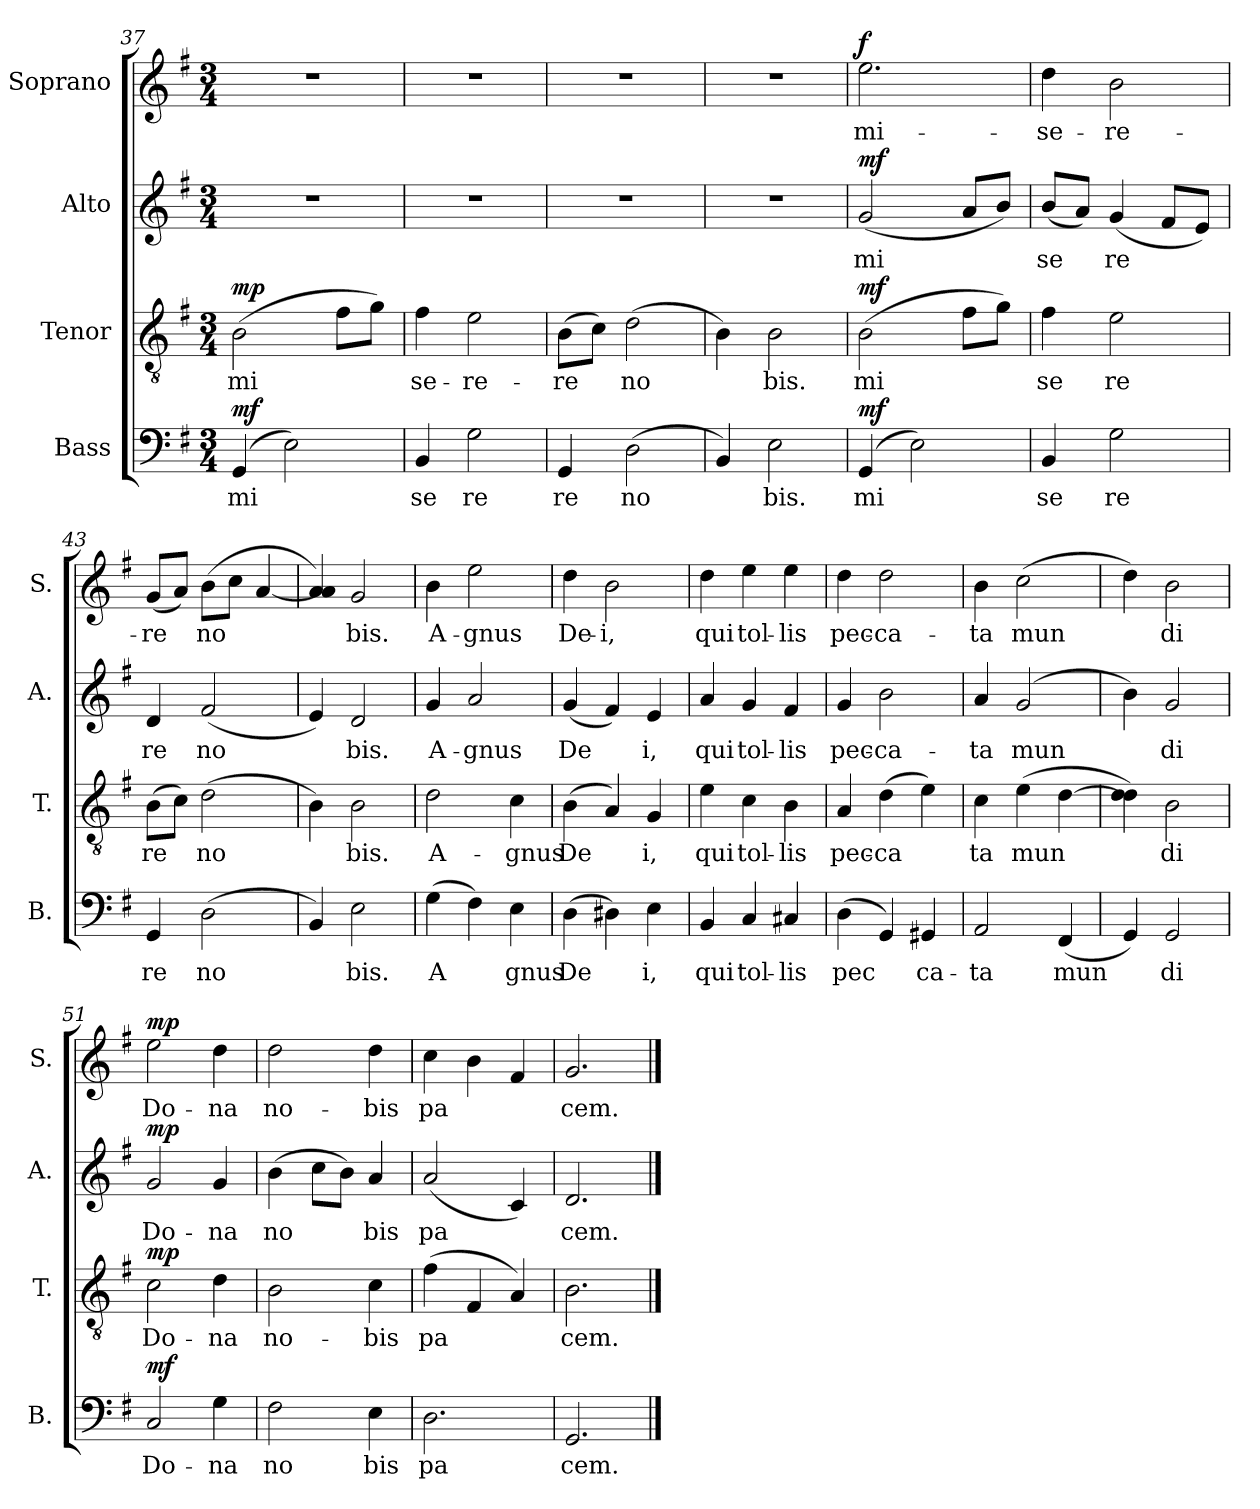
**kern	**text	**dynam	**kern	**text	**dynam	**kern	**text	**dynam	**kern	**text	**dynam
*part4	*part4	*part4	*part3	*part3	*part3	*part2	*part2	*part2	*part1	*part1	*part1
*staff4	*staff4	*staff4	*staff3	*staff3	*staff3	*staff2	*staff2	*staff2	*staff1	*staff1	*staff1
*I"Bass	*	*	*I"Tenor	*	*	*I"Alto	*	*	*I"Soprano	*	*
*I'B.	*	*	*I'T.	*	*	*I'A.	*	*	*I'S.	*	*
!!LO:LB:g=z
*clefF4	*	*	*clefGv2	*	*	*clefG2	*	*	*clefG2	*	*
*k[f#]	*	*	*k[f#]	*	*	*k[f#]	*	*	*k[f#]	*	*
*G:	*	*	*G:	*	*	*G:	*	*	*G:	*	*
*M3/4	*	*	*M3/4	*	*	*M3/4	*	*	*M3/4	*	*
=37	=37	=37	=37	=37	=37	=37	=37	=37	=37	=37	=37
!	!LO:LY:b:cj	!LO:DY:a	!	!LO:LY:b:cj	!LO:DY:a	!	!	!	!	!	!
(>4GG/	mi-	mf	(>2B\	mi-	mp	2.r	.	.	2.r	.	.
!	!LO:LY:b:cj	!	!	!	!	!	!	!	!	!	!
2E\)	--	.	.	.	.	.	.	.	.	.	.
!	!	!	!	!LO:LY:b:cj	!	!	!	!	!	!	!
.	.	.	8f#\L	--	.	.	.	.	.	.	.
!	!	!	!	!LO:LY:b:cj	!	!	!	!	!	!	!
.	.	.	8g\J)	--	.	.	.	.	.	.	.
=38	=38	=38	=38	=38	=38	=38	=38	=38	=38	=38	=38
!	!LO:LY:b:cj	!	!	!LO:LY:b:cj	!	!	!	!	!	!	!
4BB/	-se	.	4f#\	-se-	.	2.r	.	.	2.r	.	.
!	!LO:LY:b:cj	!	!	!LO:LY:b:cj	!	!	!	!	!	!	!
2G\	re	.	2e\	-re-	.	.	.	.	.	.	.
=39	=39	=39	=39	=39	=39	=39	=39	=39	=39	=39	=39
!	!LO:LY:b:cj	!	!	!LO:LY:b:cj	!	!	!	!	!	!	!
4GG/	re	.	(>8B\L	-re	.	2.r	.	.	2.r	.	.
!	!	!	!	!LO:LY:b:cj	!	!	!	!	!	!	!
.	.	.	8c\J)	.	.	.	.	.	.	.	.
!	!LO:LY:b:cj	!	!	!LO:LY:b:cj	!	!	!	!	!	!	!
(>2D\	no	.	(>2d\	no-	.	.	.	.	.	.	.
=40	=40	=40	=40	=40	=40	=40	=40	=40	=40	=40	=40
!	!LO:LY:b:cj	!	!	!LO:LY:b:cj	!	!	!	!	!	!	!
4BB/)	.	.	4B\)	--	.	2.r	.	.	2.r	.	.
!	!LO:LY:b:cj	!	!	!LO:LY:b:cj	!	!	!	!	!	!	!
2E\	bis.	.	2B\	-bis.	.	.	.	.	.	.	.
=41	=41	=41	=41	=41	=41	=41	=41	=41	=41	=41	=41
!	!LO:LY:b:cj	!LO:DY:a	!	!LO:LY:b:cj	!LO:DY:a	!	!LO:LY:b:cj	!LO:DY:a	!	!LO:LY:b:cj	!LO:DY:a
(>4GG/	mi-	mf	(>2B\	mi-	mf	(>2g/	mi-	mf	2.ee\	mi-	f
!	!LO:LY:b:cj	!	!	!	!	!	!	!	!	!	!
2E\)	--	.	.	.	.	.	.	.	.	.	.
!	!	!	!	!LO:LY:b:cj	!	!	!LO:LY:b:cj	!	!	!	!
.	.	.	8f#\L	--	.	8a/L	--	.	.	.	.
!	!	!	!	!LO:LY:b:cj	!	!	!LO:LY:b:cj	!	!	!	!
.	.	.	8g\J)	--	.	8b/J)	--	.	.	.	.
=42	=42	=42	=42	=42	=42	=42	=42	=42	=42	=42	=42
!	!LO:LY:b:cj	!	!	!LO:LY:b:cj	!	!	!LO:LY:b:cj	!	!	!LO:LY:b:cj	!
4BB/	-se	.	4f#\	-se	.	(>8b/L	-se-	.	4dd\	-se-	.
!	!	!	!	!	!	!	!LO:LY:b:cj	!	!	!	!
.	.	.	.	.	.	8a/J)	--	.	.	.	.
!	!LO:LY:b:cj	!	!	!LO:LY:b:cj	!	!	!LO:LY:b:cj	!	!	!LO:LY:b:cj	!
2G\	re	.	2e\	re	.	(>4g/	-re-	.	2b\	-re-	.
!	!	!	!	!	!	!	!LO:LY:b:cj	!	!	!	!
.	.	.	.	.	.	8f#/L	--	.	.	.	.
!	!	!	!	!	!	!	!LO:LY:b:cj	!	!	!	!
.	.	.	.	.	.	8e/J)	--	.	.	.	.
=43	=43	=43	=43	=43	=43	=43	=43	=43	=43	=43	=43
!	!LO:LY:b:cj	!	!	!LO:LY:b:cj	!	!	!LO:LY:b:cj	!	!	!LO:LY:b:cj	!
4GG/	re	.	(>8B\L	re	.	4d/	-re	.	(>8g/L	-re	.
!	!	!	!	!LO:LY:b:cj	!	!	!	!	!	!LO:LY:b:cj	!
.	.	.	8c\J)	.	.	.	.	.	8a/J)	.	.
!	!LO:LY:b:cj	!	!	!LO:LY:b:cj	!	!	!LO:LY:b:cj	!	!	!LO:LY:b:cj	!
(>2D\	no-	.	(>2d\	no-	.	(>2f#/	no-	.	(>8b\L	no-	.
!	!	!	!	!	!	!	!	!	!	!LO:LY:b:cj	!
.	.	.	.	.	.	.	.	.	8cc\J	--	.
!	!	!	!	!	!	!	!	!	!	!LO:LY:b:cj	!
.	.	.	.	.	.	.	.	.	[<4a/	--	.
=44	=44	=44	=44	=44	=44	=44	=44	=44	=44	=44	=44
!	!LO:LY:b:cj	!	!	!LO:LY:b:cj	!	!	!LO:LY:b:cj	!	!	!LO:LY:b:cj	!
4BB/)	--	.	4B\)	--	.	4e/)	--	.	4a/ 4a/])	--	.
!	!LO:LY:b:cj	!	!	!LO:LY:b:cj	!	!	!LO:LY:b:cj	!	!	!LO:LY:b:cj	!
2E\	-bis.	.	2B\	-bis.	.	2d/	-bis.	.	2g/	-bis.	.
!!LO:PB:g=z
=45	=45	=45	=45	=45	=45	=45	=45	=45	=45	=45	=45
!	!LO:LY:b:cj	!	!	!LO:LY:b:cj	!	!	!LO:LY:b:cj	!	!	!LO:LY:b:cj	!
(>4G\	A-	.	2d\	A-	.	4g/	A-	.	4b\	A-	.
!	!LO:LY:b:cj	!	!	!	!	!	!LO:LY:b:cj	!	!	!LO:LY:b:cj	!
4F#\)	--	.	.	.	.	2a/	-gnus	.	2ee\	-gnus	.
!	!LO:LY:b:cj	!	!	!LO:LY:b:cj	!	!	!	!	!	!	!
4E\	-gnus	.	4c\	-gnus	.	.	.	.	.	.	.
=46	=46	=46	=46	=46	=46	=46	=46	=46	=46	=46	=46
!	!LO:LY:b:cj	!	!	!LO:LY:b:cj	!	!	!LO:LY:b:cj	!	!	!LO:LY:b:cj	!
(>4D\	De-	.	(>4B\	De-	.	(>4g/	De-	.	4dd\	De-	.
!	!LO:LY:b:cj	!	!	!LO:LY:b:cj	!	!	!LO:LY:b:cj	!	!	!LO:LY:b:cj	!
4D#X\)	--	.	4A/)	--	.	4f#/)	--	.	2b\	-i,	.
!	!LO:LY:b:cj	!	!	!LO:LY:b:cj	!	!	!LO:LY:b:cj	!	!	!	!
4E\	-i,	.	4G/	-i,	.	4e/	-i,	.	.	.	.
=47	=47	=47	=47	=47	=47	=47	=47	=47	=47	=47	=47
!	!LO:LY:b:cj	!	!	!LO:LY:b:cj	!	!	!LO:LY:b:cj	!	!	!LO:LY:b:cj	!
4BB/	qui	.	4e\	qui	.	4a/	qui	.	4dd\	qui	.
!	!LO:LY:b:cj	!	!	!LO:LY:b:cj	!	!	!LO:LY:b:cj	!	!	!LO:LY:b:cj	!
4C/	tol-	.	4c\	tol-	.	4g/	tol-	.	4ee\	tol-	.
!	!LO:LY:b:cj	!	!	!LO:LY:b:cj	!	!	!LO:LY:b:cj	!	!	!LO:LY:b:cj	!
4C#X/	-lis	.	4B\	-lis	.	4f#/	-lis	.	4ee\	-lis	.
=48	=48	=48	=48	=48	=48	=48	=48	=48	=48	=48	=48
!	!LO:LY:b:cj	!	!	!LO:LY:b:cj	!	!	!LO:LY:b:cj	!	!	!LO:LY:b:cj	!
(>4D\	pec-	.	4A/	pec-	.	4g/	pec-	.	4dd\	pec-	.
!	!LO:LY:b:cj	!	!	!LO:LY:b:cj	!	!	!LO:LY:b:cj	!	!	!LO:LY:b:cj	!
4GG/)	--	.	(>4d\	-ca-	.	2b\	-ca-	.	2dd\	-ca-	.
!	!LO:LY:b:cj	!	!	!LO:LY:b:cj	!	!	!	!	!	!	!
4GG#X/	-ca-	.	4e\)	--	.	.	.	.	.	.	.
=49	=49	=49	=49	=49	=49	=49	=49	=49	=49	=49	=49
!	!LO:LY:b:cj	!	!	!LO:LY:b:cj	!	!	!LO:LY:b:cj	!	!	!LO:LY:b:cj	!
2AA/	-ta	.	4c\	-ta	.	4a/	-ta	.	4b\	-ta	.
!	!	!	!	!LO:LY:b:cj	!	!	!LO:LY:b:cj	!	!	!LO:LY:b:cj	!
.	.	.	(>4e\	mun-	.	(>2g/	mun-	.	(>2cc\	mun-	.
!	!LO:LY:b:cj	!	!	!LO:LY:b:cj	!	!	!	!	!	!	!
(>4FF#/	mun-	.	[>4d\	--	.	.	.	.	.	.	.
=50	=50	=50	=50	=50	=50	=50	=50	=50	=50	=50	=50
!	!LO:LY:b:cj	!	!	!LO:LY:b:cj	!	!	!LO:LY:b:cj	!	!	!LO:LY:b:cj	!
4GG/)	--	.	4d\ 4d\])	--	.	4b\)	--	.	4dd\)	--	.
!	!LO:LY:b:cj	!	!	!LO:LY:b:cj	!	!	!LO:LY:b:cj	!	!	!LO:LY:b:cj	!
2GG/	-di	.	2B\	-di	.	2g/	-di	.	2b\	-di	.
=51	=51	=51	=51	=51	=51	=51	=51	=51	=51	=51	=51
!	!LO:LY:b:cj	!LO:DY:a	!	!LO:LY:b:cj	!LO:DY:a	!	!LO:LY:b:cj	!LO:DY:a	!	!LO:LY:b:cj	!LO:DY:a
2C/	Do-	mf	2c\	Do-	mp	2g/	Do-	mp	2ee\	Do-	mp
!	!LO:LY:b:cj	!	!	!LO:LY:b:cj	!	!	!LO:LY:b:cj	!	!	!LO:LY:b:cj	!
4G\	-na	.	4d\	-na	.	4g/	-na	.	4dd\	-na	.
!!LO:LB:g=z
=52	=52	=52	=52	=52	=52	=52	=52	=52	=52	=52	=52
!	!LO:LY:b:cj	!	!	!LO:LY:b:cj	!	!	!LO:LY:b:cj	!	!	!LO:LY:b:cj	!
2F#\	no	.	2B\	no-	.	(>4b\	no-	.	2dd\	no-	.
!	!	!	!	!	!	!	!LO:LY:b:cj	!	!	!	!
.	.	.	.	.	.	8cc\L	--	.	.	.	.
!	!	!	!	!	!	!	!LO:LY:b:cj	!	!	!	!
.	.	.	.	.	.	8b\J)	--	.	.	.	.
!	!LO:LY:b:cj	!	!	!LO:LY:b:cj	!	!	!LO:LY:b:cj	!	!	!LO:LY:b:cj	!
4E\	bis	.	4c\	-bis	.	4a/	-bis	.	4dd\	-bis	.
=53	=53	=53	=53	=53	=53	=53	=53	=53	=53	=53	=53
!	!LO:LY:b:cj	!	!	!LO:LY:b:cj	!	!	!LO:LY:b:cj	!	!	!LO:LY:b:cj	!
2.D\	pa	.	(>4f#\	pa-	.	(>2a/	pa-	.	4cc\	pa-	.
!	!	!	!	!LO:LY:b:cj	!	!	!	!	!	!LO:LY:b:cj	!
.	.	.	4F#/	--	.	.	.	.	4b\	--	.
!	!	!	!	!LO:LY:b:cj	!	!	!LO:LY:b:cj	!	!	!LO:LY:b:cj	!
.	.	.	4A/)	--	.	4c/)	--	.	4f#/	--	.
=54	=54	=54	=54	=54	=54	=54	=54	=54	=54	=54	=54
!	!LO:LY:b:cj	!	!	!LO:LY:b:cj	!	!	!LO:LY:b:cj	!	!	!LO:LY:b:cj	!
2.GG/	cem.	.	2.B\	-cem.	.	2.d/	-cem.	.	2.g/	-cem.	.
==	==	==	==	==	==	==	==	==	==	==	==
*-	*-	*-	*-	*-	*-	*-	*-	*-	*-	*-	*-
